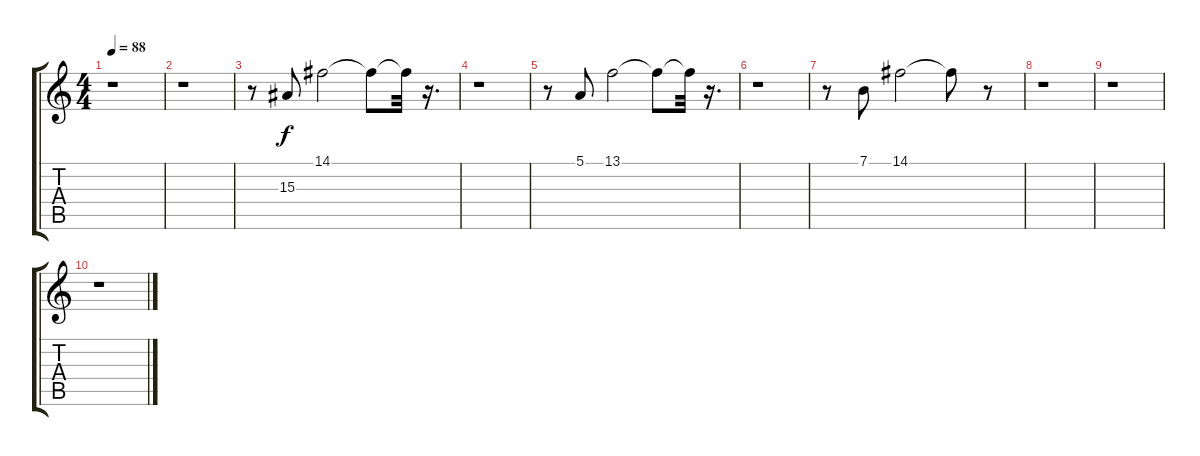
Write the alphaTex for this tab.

\track "" {instrument oboe}
\staff {score tabs}
\tuning (E4 B3 G3 D3 A2 E2) {hide}
\ts (4 4)
\tempo 88
\clef g2
\ks c
r.1{dy f} |
r.1 |
r.8 15.3.8{volume 10} 14.1.2 14.1{t}.8 14.1{t}.32 r.16{d} |
r.1 |
r.8 5.1.8{volume 10} 13.1.2 13.1{t}.8 13.1{t}.32 r.16{d} |
r.1 |
r.8 7.1.8{volume 10} 14.1.2 14.1{t}.8 r.8 |
r.1 |
r.1 |
r.1
